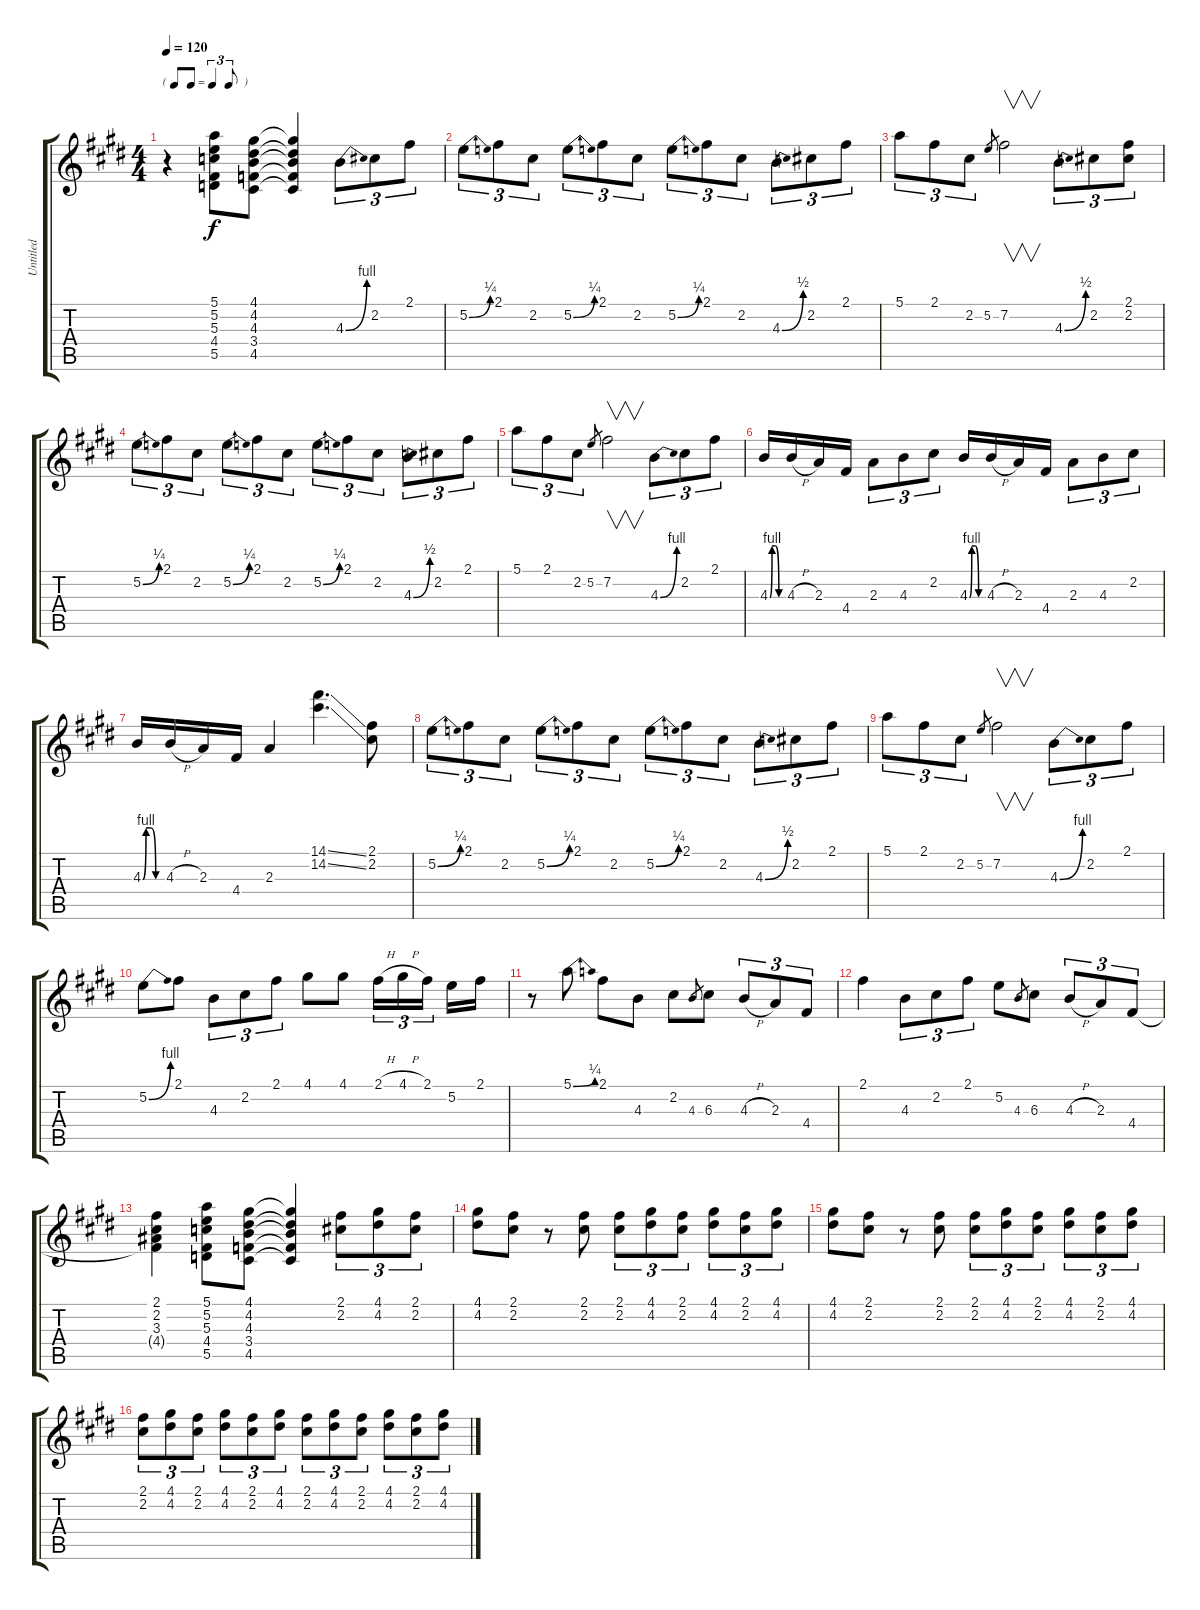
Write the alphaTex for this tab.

\track ("Untitled" "Untitled") {instrument electricguitarjazz}
\staff {score tabs}
\tuning (E4 B3 G3 D3 A2 E2) {hide}
\ts (4 4)
\tf triplet8th
\tempo 120
\clef g2
\ks c#minor
r.4{dy f} (5.1 5.2 5.3 4.4 5.5).8 (4.1 4.2 4.3 3.4 4.5).8 (4.1{t} 4.2{t} 4.3{t} 3.4{t} 4.5{t}).4 4.3{be (bend 0 0 60 4)}.8{tu (3 2)} 2.2.8{tu (3 2)} 2.1.8{tu (3 2)} |
\ks e
5.2{be (bend 0 0 60 1)}.8{tu (3 2)} 2.1.8{tu (3 2)} 2.2.8{tu (3 2)} 5.2{be (bend 0 0 60 1)}.8{tu (3 2)} 2.1.8{tu (3 2)} 2.2.8{tu (3 2)} 5.2{be (bend 0 0 60 1)}.8{tu (3 2)} 2.1.8{tu (3 2)} 2.2.8{tu (3 2)} 4.3{be (bend 0 0 60 2)}.8{tu (3 2)} 2.2.8{tu (3 2)} 2.1.8{tu (3 2)} |
\ks c#minor
5.1.8{tu (3 2)} 2.1.8{tu (3 2)} 2.2.8{tu (3 2)} 5.2.8{gr} 7.2.2{v} 4.3{be (bend 0 0 60 2)}.8{tu (3 2)} 2.2.8{tu (3 2)} (2.1 2.2).8{tu (3 2)} |
\ks e
5.2{be (bend 0 0 60 1)}.8{tu (3 2)} 2.1.8{tu (3 2)} 2.2.8{tu (3 2)} 5.2{be (bend 0 0 60 1)}.8{tu (3 2)} 2.1.8{tu (3 2)} 2.2.8{tu (3 2)} 5.2{be (bend 0 0 60 1)}.8{tu (3 2)} 2.1.8{tu (3 2)} 2.2.8{tu (3 2)} 4.3{be (bend 0 0 60 2)}.8{tu (3 2)} 2.2.8{tu (3 2)} 2.1.8{tu (3 2)} |
\ks c#minor
5.1.8{tu (3 2)} 2.1.8{tu (3 2)} 2.2.8{tu (3 2)} 5.2.8{gr} 7.2.2{v} 4.3{be (bend 0 0 60 4)}.8{tu (3 2)} 2.2.8{tu (3 2)} 2.1.8{tu (3 2)} |
4.3{be (custom 0 0 10 4 25 4 40 0 60 0)}.16 4.3{h}.16 2.3.16 4.4.16 2.3.8{tu (3 2)} 4.3.8{tu (3 2)} 2.2.8{tu (3 2)} 4.3{be (custom 0 0 10 4 25 4 40 0 60 0)}.16 4.3{h}.16 2.3.16 4.4.16 2.3.8{tu (3 2)} 4.3.8{tu (3 2)} 2.2.8{tu (3 2)} |
4.3{be (custom 0 0 10 4 25 4 40 0 60 0)}.16 4.3{h}.16 2.3.16 4.4.16 2.3.4 (14.1{ss} 14.2{ss}).4{d} (2.1 2.2).8 |
\ks e
5.2{be (bend 0 0 60 1)}.8{tu (3 2)} 2.1.8{tu (3 2)} 2.2.8{tu (3 2)} 5.2{be (bend 0 0 60 1)}.8{tu (3 2)} 2.1.8{tu (3 2)} 2.2.8{tu (3 2)} 5.2{be (bend 0 0 60 1)}.8{tu (3 2)} 2.1.8{tu (3 2)} 2.2.8{tu (3 2)} 4.3{be (bend 0 0 60 2)}.8{tu (3 2)} 2.2.8{tu (3 2)} 2.1.8{tu (3 2)} |
\ks c#minor
5.1.8{tu (3 2)} 2.1.8{tu (3 2)} 2.2.8{tu (3 2)} 5.2.8{gr} 7.2.2{v} 4.3{be (bend 0 0 60 4)}.8{tu (3 2)} 2.2.8{tu (3 2)} 2.1.8{tu (3 2)} |
5.2{be (bend 0 0 60 4)}.8 2.1.8 4.3.8{tu (3 2)} 2.2.8{tu (3 2)} 2.1.8{tu (3 2)} 4.1.8 4.1.8 2.1{h}.16{tu (3 2)} 4.1{h}.16{tu (3 2)} 2.1.16{tu (3 2) beam splitsecondary} 5.2.16 2.1.16 |
r.8 5.1{be (bend 0 0 60 1)}.8 2.1.8 4.3.8 2.2.8 4.3.8{gr} 6.3.8 4.3{h}.8{tu (3 2)} 2.3.8{tu (3 2)} 4.4.8{tu (3 2)} |
\ks e
2.1.4 4.3.8{tu (3 2)} 2.2.8{tu (3 2)} 2.1.8{tu (3 2)} 5.2.8 4.3.8{gr} 6.3.8 4.3{h}.8{tu (3 2)} 2.3.8{tu (3 2)} 4.4.8{tu (3 2)} |
\ks c#minor
(2.1 2.2 3.3 4.4{t}).4 (5.1 5.2 5.3 4.4 5.5).8 (4.1 4.2 4.3 3.4 4.5).8 (4.1{t} 4.2{t} 4.3{t} 3.4{t} 4.5{t}).4 (2.1 2.2).8{tu (3 2)} (4.1 4.2).8{tu (3 2)} (2.1 2.2).8{tu (3 2)} |
(4.1 4.2).8 (2.1 2.2).8 r.8 (2.1 2.2).8 (2.1 2.2).8{tu (3 2)} (4.1 4.2).8{tu (3 2)} (2.1 2.2).8{tu (3 2)} (4.1 4.2).8{tu (3 2)} (2.1 2.2).8{tu (3 2)} (4.1 4.2).8{tu (3 2)} |
(4.1 4.2).8 (2.1 2.2).8 r.8 (2.1 2.2).8 (2.1 2.2).8{tu (3 2)} (4.1 4.2).8{tu (3 2)} (2.1 2.2).8{tu (3 2)} (4.1 4.2).8{tu (3 2)} (2.1 2.2).8{tu (3 2)} (4.1 4.2).8{tu (3 2)} |
\ks e
(2.1 2.2).8{tu (3 2)} (4.1 4.2).8{tu (3 2)} (2.1 2.2).8{tu (3 2)} (4.1 4.2).8{tu (3 2)} (2.1 2.2).8{tu (3 2)} (4.1 4.2).8{tu (3 2)} (2.1 2.2).8{tu (3 2)} (4.1 4.2).8{tu (3 2)} (2.1 2.2).8{tu (3 2)} (4.1 4.2).8{tu (3 2)} (2.1 2.2).8{tu (3 2)} (4.1 4.2).8{tu (3 2)}
